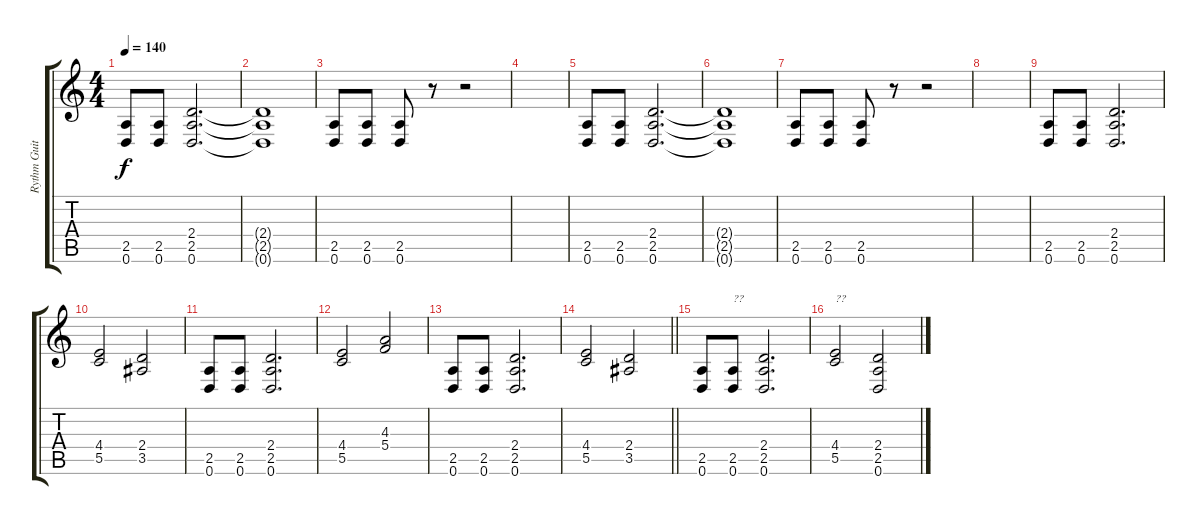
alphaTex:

\track ("Rythm Guitar" "Rythm Guit") {instrument distortionguitar}
\staff {score tabs}
\tuning (D4 A3 F3 C3 G2 D2) {hide}
\ts (4 4)
\tempo 140
\clef g2
\ks c
(2.5 0.6).8{dy f instrument distortionguitar} (2.5 0.6).8 (2.4 2.5 0.6).2{d} |
(2.4{t} 2.5{t} 0.6{t}).1 |
(2.5 0.6).8 (2.5 0.6).8 (2.5 0.6).8 r.8 r.2 |
|
(2.5 0.6).8 (2.5 0.6).8 (2.4 2.5 0.6).2{d} |
(2.4{t} 2.5{t} 0.6{t}).1 |
(2.5 0.6).8 (2.5 0.6).8 (2.5 0.6).8 r.8 r.2 |
|
(2.5 0.6).8 (2.5 0.6).8 (2.4 2.5 0.6).2{d} |
(4.4 5.5).2 (2.4 3.5).2 |
(2.5 0.6).8 (2.5 0.6).8 (2.4 2.5 0.6).2{d} |
(4.4 5.5).2 (4.3 5.4).2 |
(2.5 0.6).8 (2.5 0.6).8 (2.4 2.5 0.6).2{d} |
\barLineRight lightlight
(4.4 5.5).2 (2.4 3.5).2 |
\section ("" "")
(2.5 0.6).8 (2.5 0.6).8{txt "??"} (2.4 2.5 0.6).2{d} |
(4.4 5.5).2{txt "??"} (2.4 2.5 0.6).2
